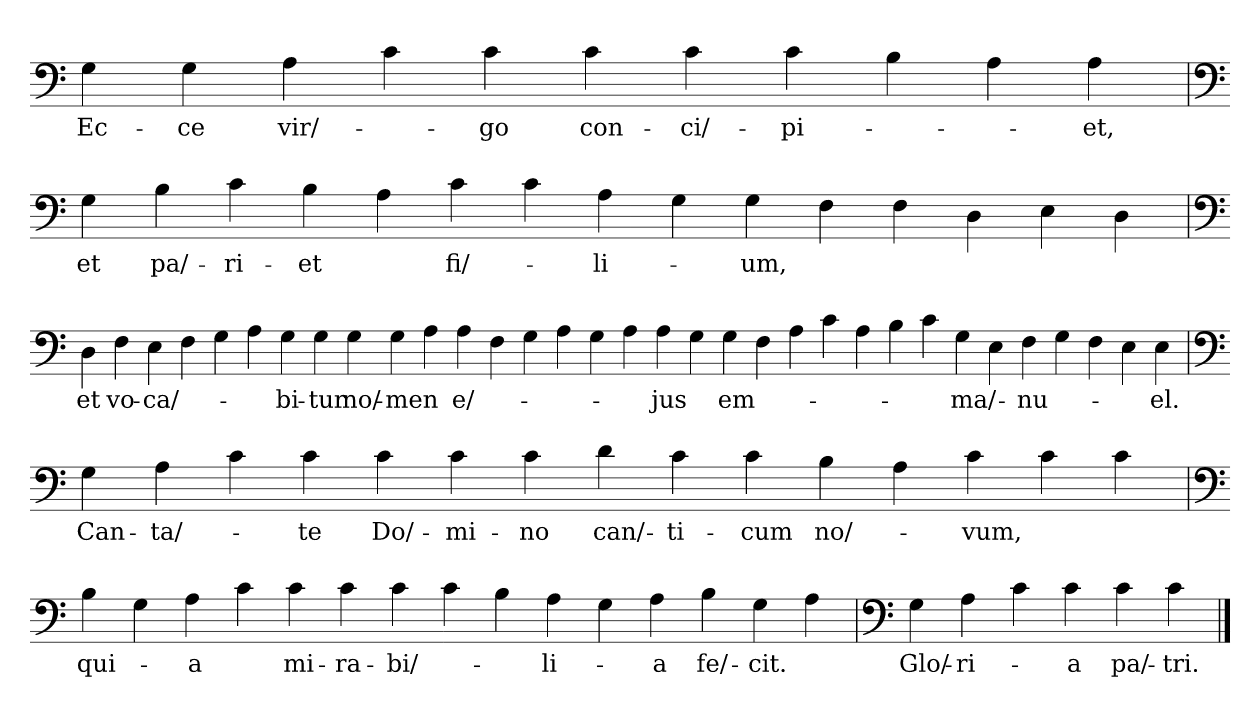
**kern	**text
*part1	*part1
*staff1	*staff1
*clefF4	*
=	=
4G	Ec-
4G	-ce
4A	vir/-
4c	.
4c	-go
4c	con-
4c	-ci/-
4c	-pi-
4B	.
4A	.
4A	-et,
=`	=`
*clefF4	*
4G	et
4B	pa/-
4c	-ri-
4B	-et
4A	.
4c	fi/-
4c	.
4A	-li-
4G	.
4G	-um,
4F	.
4F	.
4D	.
4E	.
4D	.
='	='
*clefF4	*
4D	et
4F	vo-
4E	-ca/-
4F	.
4G	.
4A	.
4G	-bi-
4G	-tur
4G	no/-
4G	-men
4A	.
4A	e/-
4F	.
4G	.
4A	.
4G	.
4A	.
4A	-jus
4G	.
4G	em-
4F	.
4A	.
4c	.
4A	.
4B	.
4c	.
4G	-ma/-
4E	.
4F	-nu-
4G	.
4F	.
4E	.
4E	-el.
=	=
*clefF4	*
4G	Can-
4A	-ta/-
4c	.
4c	-te
4c	Do/-
4c	-mi-
4c	-no
4d	can/-
4c	-ti-
4c	-cum
4B	no/-
4A	.
4c	-vum,
4c	.
4c	.
='	='
*clefF4	*
4B	qui-
4G	.
4A	-a
4c	.
4c	mi-
4c	-ra-
4c	-bi/-
4c	.
4B	.
4A	-li-
4G	.
4A	-a
4B	fe/-
4G	-cit.
4A	.
=	=
*clefF4	*
4G	Glo/-
4A	-ri-
4c	.
4c	-a
4c	pa/-
4c	-tri.
==	==
*-	*-
